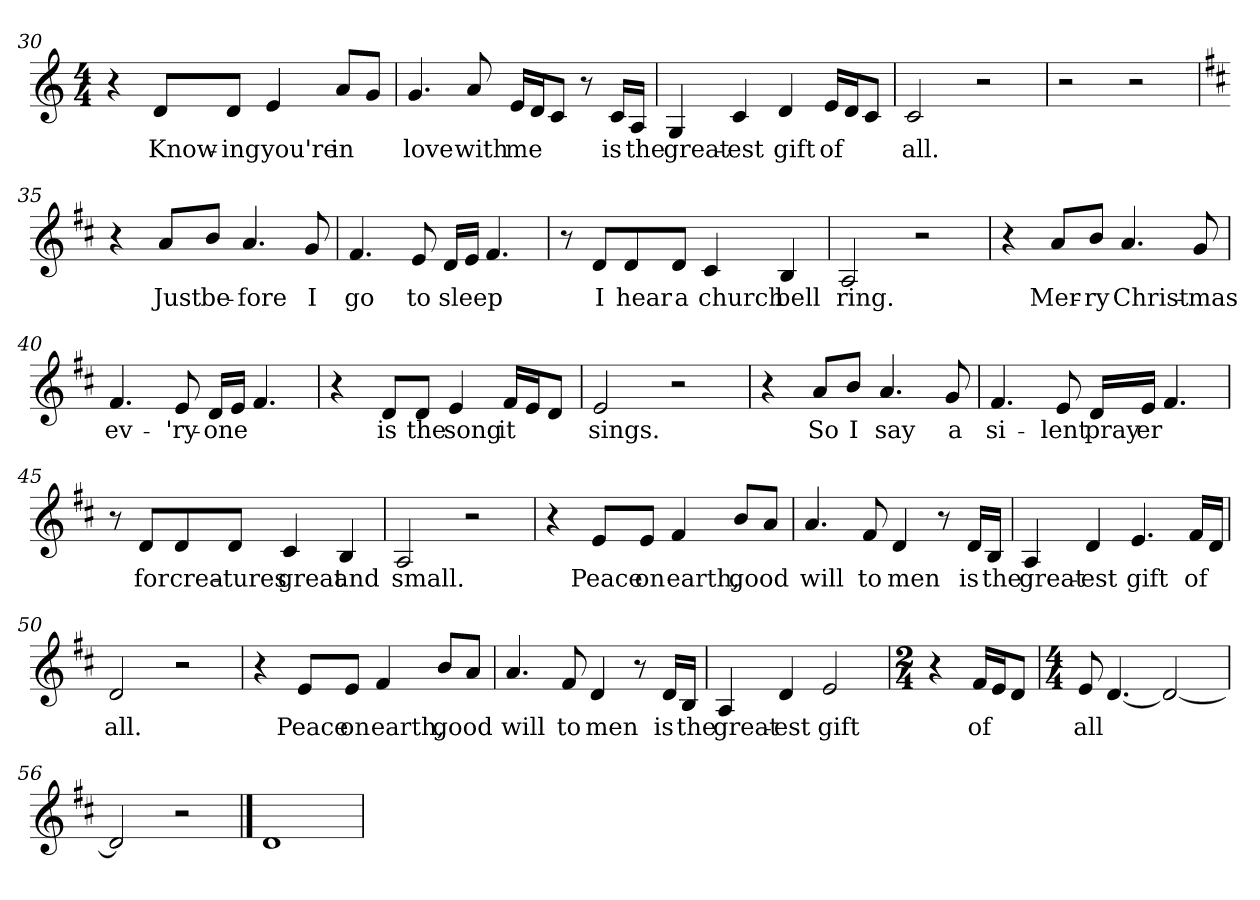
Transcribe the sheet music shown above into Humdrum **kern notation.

**kern	**text
*part1	*part1
*staff1	*staff1
*clefG2	*
*k[]	*
*C:	*
*M4/4	*
=30	=30
4r	.
8d/L	Know-
8d/J	-ing
4e/	you're
8a/L	in
8g/J	.
=31	=31
4.g/	love
8a/	with
16e/LL	me
16d/J	.
8c/J	.
8r	.
16c/LL	is
16A/JJ	the
=32	=32
4G/	great-
4c/	-est
4d/	gift
16e/LL	of
16d/J	.
8c/J	.
!!LO:PB:g=z
=33	=33
2c/	all.
2r	.
=34	=34
2r	.
2r	.
=35	=35
*k[f#c#]	*
*D:	*
4r	.
8a/L	Just
8b/J	be-
4.a/	-fore
8g/	I
=36	=36
4.f#/	go
8e/	to
16d/LL	sleep
16e/JJ	.
4.f#/	.
!!LO:LB:g=z
=37	=37
8r	.
8d/L	I
8d/	hear
8d/J	a
4c#/	church
4B/	bell
=38	=38
2A/	ring.
2r	.
=39	=39
4r	.
8a/L	Mer-
8b/J	-ry
4.a/	Christ-
8g/	-mas
=40	=40
4.f#/	ev-
8e/	-'ry-
16d/LL	-one
16e/JJ	.
4.f#/	.
!!LO:LB:g=z
=41	=41
4r	.
8d/L	is
8d/J	the
4e/	song
16f#/LL	it
16e/J	.
8d/J	.
=42	=42
2e/	sings.
2r	.
=43	=43
4r	.
8a/L	So
8b/J	I
4.a/	say
8g/	a
=44	=44
4.f#/	si-
8e/	-lent
16d/LL	pray
16e/JJ	er
4.f#/	.
!!LO:LB:g=z
=45	=45
8r	.
8d/L	for
8d/	crea-
8d/J	-tures
4c#/	great
4B/	and
=46	=46
2A/	small.
2r	.
=47	=47
4r	.
8e/L	Peace
8e/J	on
4f#/	earth,
8b/L	good
8a/J	.
=48	=48
4.a/	will
8f#/	to
4d/	men
8r	.
16d/LL	is
16B/JJ	the
!!LO:LB:g=z
=49	=49
4A/	great-
4d/	-est
4.e/	gift
16f#/LL	of
16d/JJ	.
=50	=50
2d/	all.
2r	.
=51	=51
4r	.
8e/L	Peace
8e/J	on
4f#/	earth,
8b/L	-good
8a/J	.
=52	=52
4.a/	will
8f#/	to
4d/	men
8r	.
16d/LL	is
16B/JJ	the
!!LO:LB:g=z
=53	=53
4A/	great-
4d/	-est
2e/	gift
=54	=54
*M2/4	*
4r	.
16f#/LL	of
16e/J	.
8d/J	.
=55	=55
*M4/4	*
8e/	all
[4.d/	.
2d/_	.
=56	=56
2d/]	.
2r	.
==57	==57
1d	.
=	=
*-	*-
